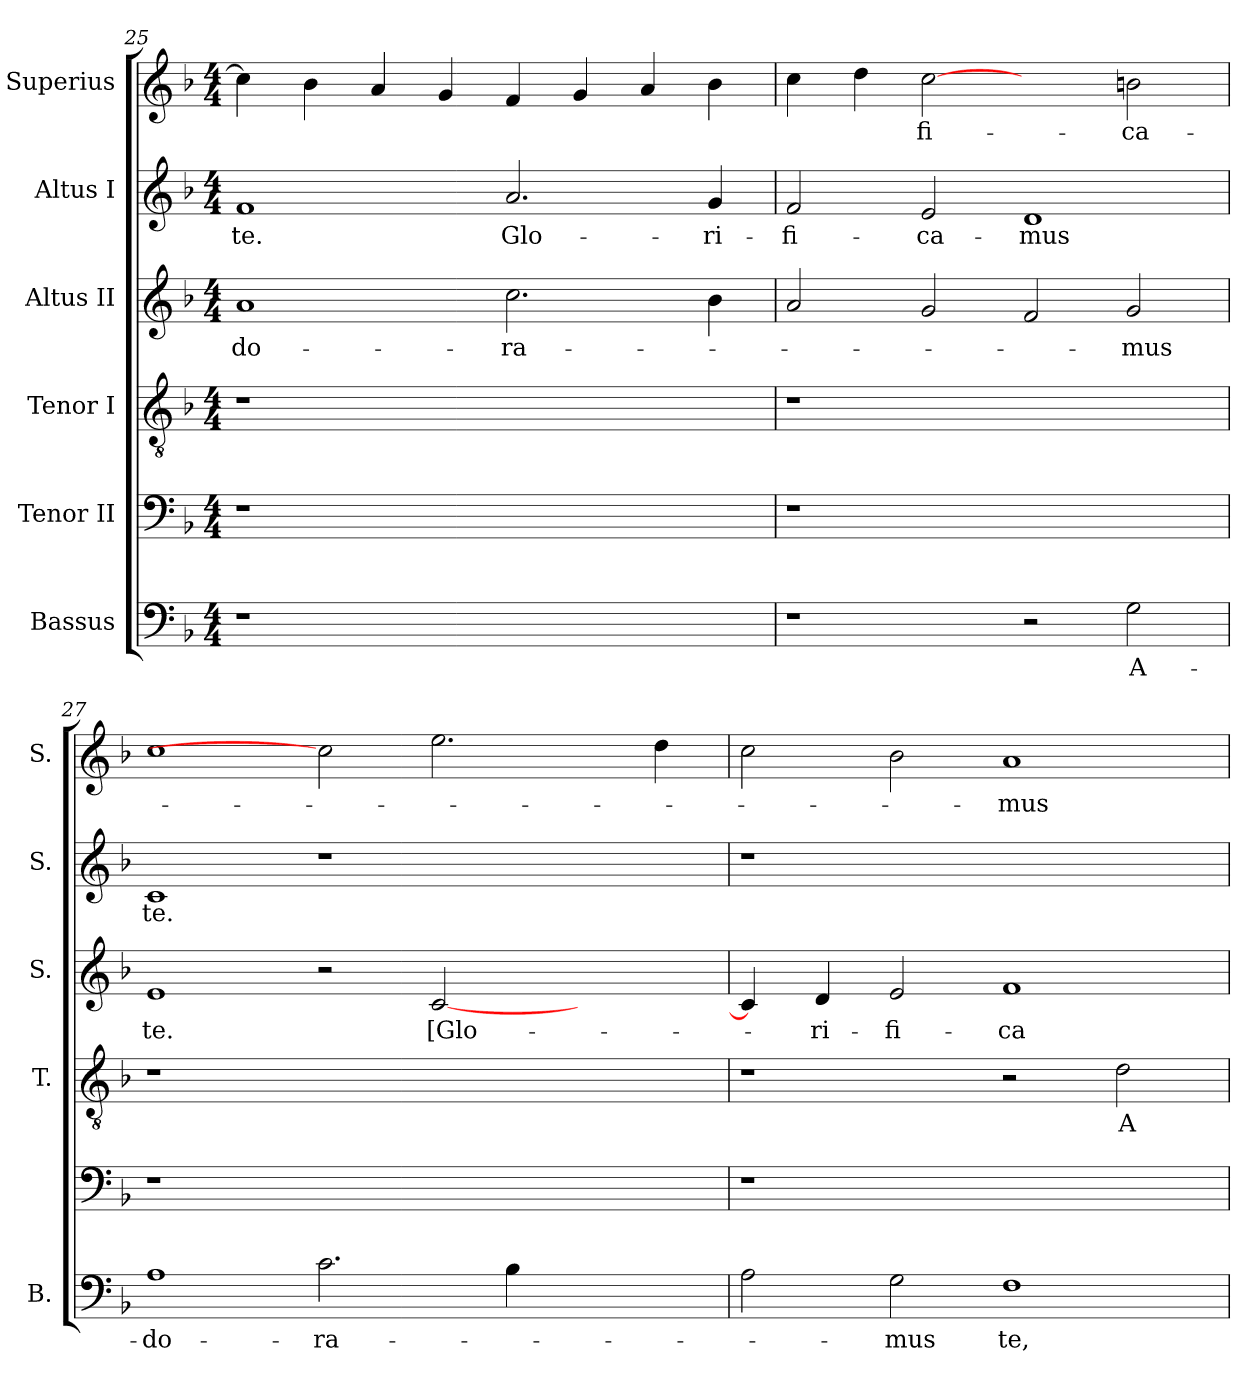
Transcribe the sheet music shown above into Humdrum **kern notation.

**kern	**text	**kern	**kern	**text	**kern	**text	**kern	**text	**kern	**text
*part6	*part6	*part5	*part4	*part4	*part3	*part3	*part2	*part2	*part1	*part1
*staff6	*staff6	*staff5	*staff4	*staff4	*staff3	*staff3	*staff2	*staff2	*staff1	*staff1
*I"Bassus	*	*I"Tenor II	*I"Tenor I	*	*I"Altus II	*	*I"Altus I	*	*I"Superius	*
*I'B.	*	*	*I'T.	*	*I'S.	*	*I'S.	*	*I'S.	*
*clefF4	*	*clefF4	*clefGv2	*	*clefG2	*	*clefG2	*	*clefG2	*
*	*	*	*ITrd7c12	*	*	*	*	*	*	*
*k[b-]	*	*k[b-]	*k[b-]	*	*k[b-]	*	*k[b-]	*	*k[b-]	*
*F:	*	*F:	*F:	*	*F:	*	*F:	*	*F:	*
*M4/4	*	*M4/4	*M4/4	*	*M4/4	*	*M4/4	*	*M4/4	*
=25	=25	=25	=25	=25	=25	=25	=25	=25	=25	=25
!LO:N:vis=1	!	!LO:N:vis=1	!LO:N:vis=1	!	!	!	!	!	!	!
!	!	!	!	!	!	!LO:LY:b:color=#000000	!	!	!	!
!	!	!	!	!	!	!	!	!LO:LY:b:color=#000000	!	!
1r	.	1r	1r	.	1ai	-do-	1fi	te.	4cci\]	.
.	.	.	.	.	.	.	.	.	4b-i\	.
.	.	.	.	.	.	.	.	.	4ai/	.
.	.	.	.	.	.	.	.	.	4gi/	.
!	!	!	!	!	!	!LO:LY:b:color=#000000	!	!	!	!
!	!	!	!	!	!	!	!	!LO:LY:b:color=#000000	!	!
1ryy	.	1ryy	1ryy	.	2.cci\	-ra-	2.ai/	Glo-	4fi/	.
.	.	.	.	.	.	.	.	.	4gi/	.
.	.	.	.	.	.	.	.	.	4ai/	.
!	!	!	!	!	!	!	!	!LO:LY:b:color=#000000	!	!
.	.	.	.	.	4b-i\	.	4gi/	-ri-	4b-i\	.
=26	=26	=26	=26	=26	=26	=26	=26	=26	=26	=26
!	!	!LO:N:vis=1	!LO:N:vis=1	!	!	!	!	!	!	!
!	!	!	!	!	!	!	!	!LO:LY:b:color=#000000	!	!
1r	.	1r	1r	.	2ai/	.	2fi/	-fi-	4cci\	.
.	.	.	.	.	.	.	.	.	4ddi\	.
!	!	!	!	!	!	!	!	!LO:LY:b:color=#000000	!	!
!	!	!	!	!	!	!	!	!	!	!LO:LY:b:color=#000000
.	.	.	.	.	2gi/	.	2ei/	-ca-	[2cci	-fi-
!	!	!	!	!	!	!	!	!LO:LY:b:color=#000000	!	!
2r	.	1ryy	1ryy	.	2fi/	.	1di	-mus	2ryy	.
!	!LO:LY:b:color=#000000	!	!	!	!	!	!	!	!	!
!	!	!	!	!	!	!LO:LY:b:color=#000000	!	!	!	!
!	!	!	!	!	!	!	!	!	!	!LO:LY:b:color=#000000
2Gi\	A-	.	.	.	2gi/	-mus	.	.	2bni\	-ca-
=27	=27	=27	=27	=27	=27	=27	=27	=27	=27	=27
!	!LO:LY:b:color=#000000	!LO:N:vis=1	!LO:N:vis=1	!	!	!	!	!	!	!
!	!	!	!	!	!	!LO:LY:b:color=#000000	!	!	!	!
!	!	!	!	!	!	!	!	!LO:LY:b:color=#000000	!	!
1Ai	-do-	1r	1r	.	1ei	te.	1ci	te.	1cci	.
!	!LO:LY:b:color=#000000	!	!	!	!	!	!	!	!	!
2.ci\	-ra-	1.ryy	1.ryy	.	2r	.	1r	.	2cci]	.
!	!	!	!	!	!	!LO:LY:b:color=#000000	!	!	!	!
.	.	.	.	.	[<2ci/	[Glo-	.	.	2.eei\	.
4B-i\	.	.	.	.	.	.	.	.	.	.
2ryy	.	.	.	.	2ryy	.	2ryy	.	.	.
.	.	.	.	.	.	.	.	.	4ddi\	.
!!LO:PB:g=z
=28	=28	=28	=28	=28	=28	=28	=28	=28	=28	=28
!	!	!LO:N:vis=1	!	!	!	!	!LO:N:vis=1	!	!	!
2Ai\	.	1r	1r	.	4ci/]	.	1r	.	2cci\	.
!	!	!	!	!	!	!LO:LY:b:color=#000000	!	!	!	!
.	.	.	.	.	4di/	-ri-	.	.	.	.
!	!LO:LY:b:color=#000000	!	!	!	!	!	!	!	!	!
!	!	!	!	!	!	!LO:LY:b:color=#000000	!	!	!	!
2Gi\	-mus	.	.	.	2ei/	-fi-	.	.	2b-i\	.
!	!LO:LY:b:color=#000000	!	!	!	!	!	!	!	!	!
!	!	!	!	!	!	!LO:LY:b:color=#000000	!	!	!	!
!	!	!	!	!	!	!	!	!	!	!LO:LY:b:color=#000000
1Fi	te,	1ryy	2r	.	1fi	-ca-	1ryy	.	1ai	-mus
!	!	!	!	!LO:LY:b:color=#000000	!	!	!	!	!	!
.	.	.	2Di\	A-	.	.	.	.	.	.
=	=	=	=	=	=	=	=	=	=	=
*-	*-	*-	*-	*-	*-	*-	*-	*-	*-	*-
